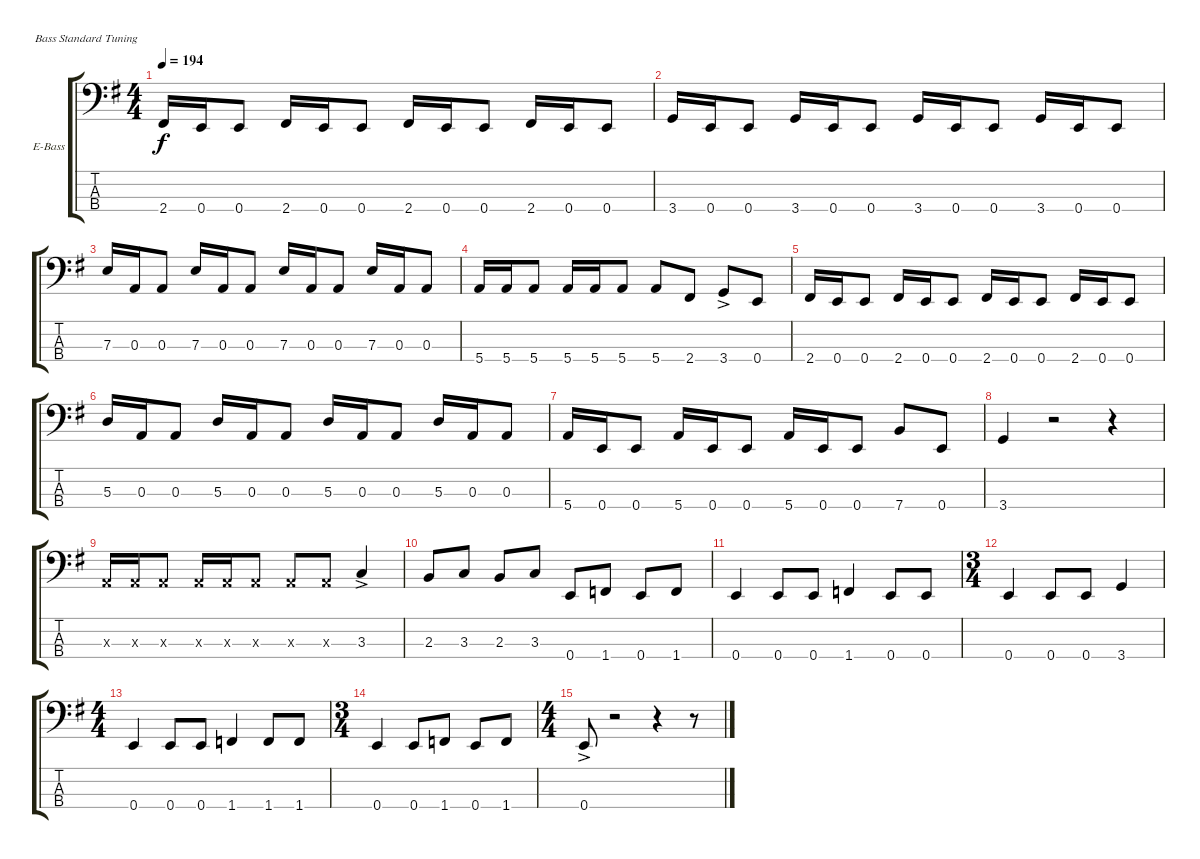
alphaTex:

\bracketExtendMode groupsimilarinstruments
\firstSystemTrackNameOrientation horizontal
\otherSystemsTrackNameOrientation horizontal
\track ("Bass" "E-Bass") {instrument electricbasspick}
\staff {score tabs}
\tuning (G2 D2 A1 E1)
\ts (4 4)
\tempo 194
\clef f4
\scale
1.05549
\ks g
2.4.16{dy f} 0.4.16 0.4.8 2.4.16 0.4.16 0.4.8 2.4.16 0.4.16 0.4.8 2.4.16 0.4.16 0.4.8 |
\scale
0.944515 3.4.16 0.4.16 0.4.8 3.4.16 0.4.16 0.4.8 3.4.16 0.4.16 0.4.8 3.4.16 0.4.16 0.4.8 |
\scale
1.05549 7.3.16 0.3.16 0.3.8 7.3.16 0.3.16 0.3.8 7.3.16 0.3.16 0.3.8 7.3.16 0.3.16 0.3.8 |
\scale
0.944515 5.4.16 5.4.16 5.4.8 5.4.16 5.4.16 5.4.8 5.4.8 2.4.8 3.4{ac}.8 0.4.8 |
\scale
1.05549 2.4.16 0.4.16 0.4.8 2.4.16 0.4.16 0.4.8 2.4.16 0.4.16 0.4.8 2.4.16 0.4.16 0.4.8 |
\scale
0.944515 5.3.16 0.3.16 0.3.8 5.3.16 0.3.16 0.3.8 5.3.16 0.3.16 0.3.8 5.3.16 0.3.16 0.3.8 |
\scale
1.05549 5.4.16 0.4.16 0.4.8 5.4.16 0.4.16 0.4.8 5.4.16 0.4.16 0.4.8 7.4.8 0.4.8 |
\scale
0.944515 3.4.4 r.2 r.4 |
\scale
1.05549 0.3{x}.16 0.3{x}.16 0.3{x}.8 0.3{x}.16 0.3{x}.16 0.3{x}.8 0.3{x}.8 0.3{x}.8 3.3{ac}.4 |
\scale
0.944515 2.3.8 3.3.8 2.3.8 3.3.8 0.4.8 1.4.8 0.4.8 1.4.8 |
\scale
1.05549 0.4.4 0.4.8 0.4.8 1.4.4 0.4.8 0.4.8 |
\ts (3 4)
\scale
0.944515 0.4.4 0.4.8 0.4.8 3.4.4 |
\ts (4 4)
\scale
1.08575 0.4.4 0.4.8 0.4.8 1.4.4 1.4.8 1.4.8 |
\ts (3 4)
\scale
0.91425 0.4.4 0.4.8 1.4.8 0.4.8 1.4.8 |
\ts (4 4)
0.4{ac}.8 r.2 r.4 r.8
